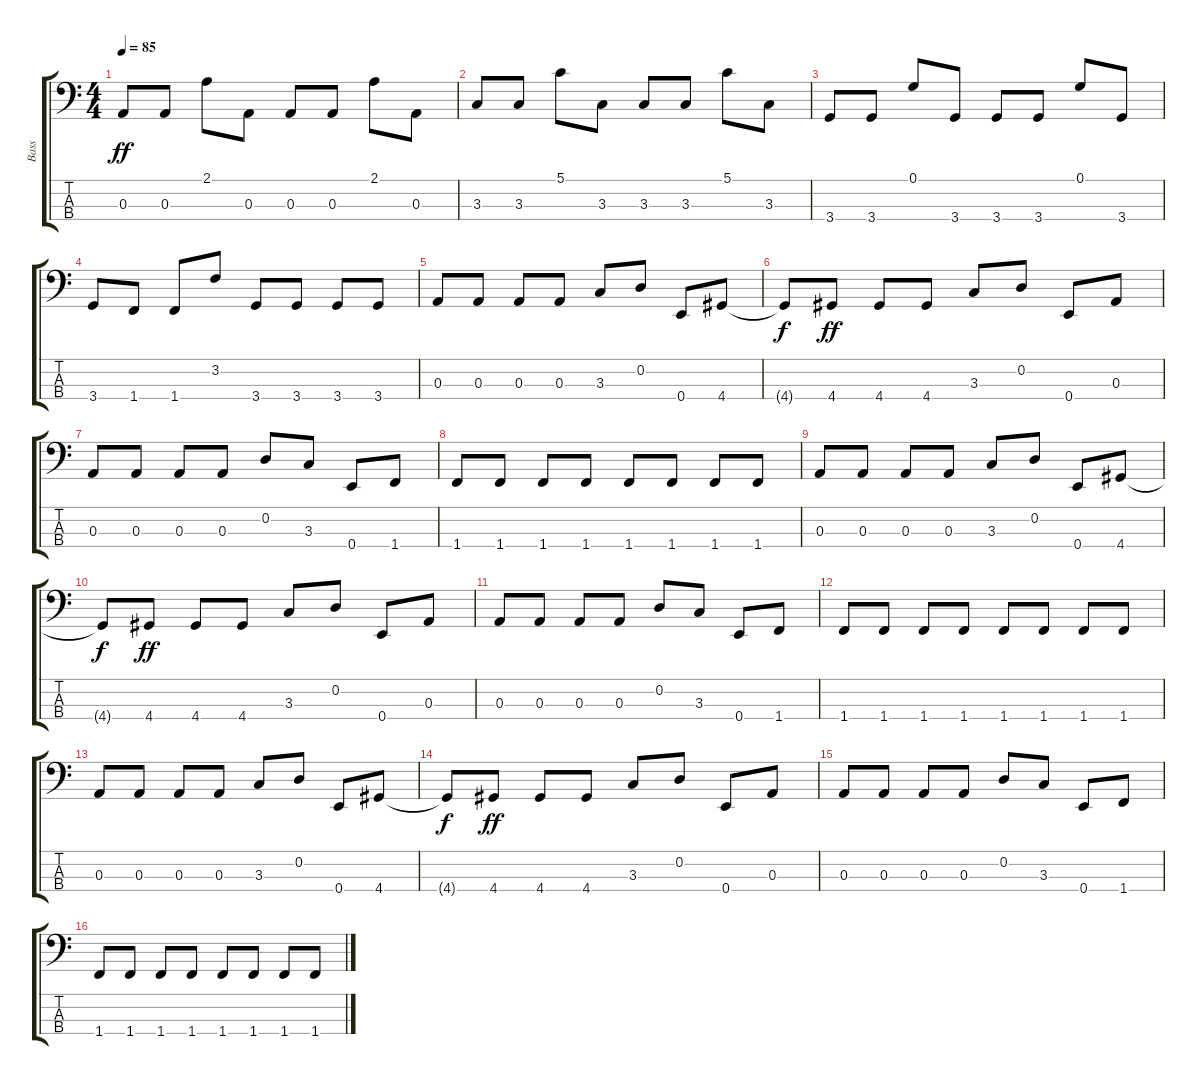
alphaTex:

\track ("Bass" "Bass") {instrument electricbassfinger}
\staff {score tabs}
\tuning (G2 D2 A1 E1) {hide}
\ts (4 4)
\tempo 85
\clef f4
\ks c
0.3.8{dy ff} 0.3.8 2.1.8 0.3.8 0.3.8 0.3.8 2.1.8 0.3.8 |
3.3.8 3.3.8 5.1.8 3.3.8 3.3.8 3.3.8 5.1.8 3.3.8 |
3.4.8 3.4.8 0.1.8 3.4.8 3.4.8 3.4.8 0.1.8 3.4.8 |
3.4.8 1.4.8 1.4.8 3.2.8 3.4.8 3.4.8 3.4.8 3.4.8 |
0.3.8 0.3.8 0.3.8 0.3.8 3.3.8 0.2.8 0.4.8 4.4.8 |
4.4{t}.8{dy f} 4.4.8{dy ff} 4.4.8 4.4.8 3.3.8 0.2.8 0.4.8 0.3.8 |
0.3.8 0.3.8 0.3.8 0.3.8 0.2.8 3.3.8 0.4.8 1.4.8 |
1.4.8 1.4.8 1.4.8 1.4.8 1.4.8 1.4.8 1.4.8 1.4.8 |
0.3.8 0.3.8 0.3.8 0.3.8 3.3.8 0.2.8 0.4.8 4.4.8 |
4.4{t}.8{dy f} 4.4.8{dy ff} 4.4.8 4.4.8 3.3.8 0.2.8 0.4.8 0.3.8 |
0.3.8 0.3.8 0.3.8 0.3.8 0.2.8 3.3.8 0.4.8 1.4.8 |
1.4.8 1.4.8 1.4.8 1.4.8 1.4.8 1.4.8 1.4.8 1.4.8 |
0.3.8 0.3.8 0.3.8 0.3.8 3.3.8 0.2.8 0.4.8 4.4.8 |
4.4{t}.8{dy f} 4.4.8{dy ff} 4.4.8 4.4.8 3.3.8 0.2.8 0.4.8 0.3.8 |
0.3.8 0.3.8 0.3.8 0.3.8 0.2.8 3.3.8 0.4.8 1.4.8 |
1.4.8 1.4.8 1.4.8 1.4.8 1.4.8 1.4.8 1.4.8 1.4.8
